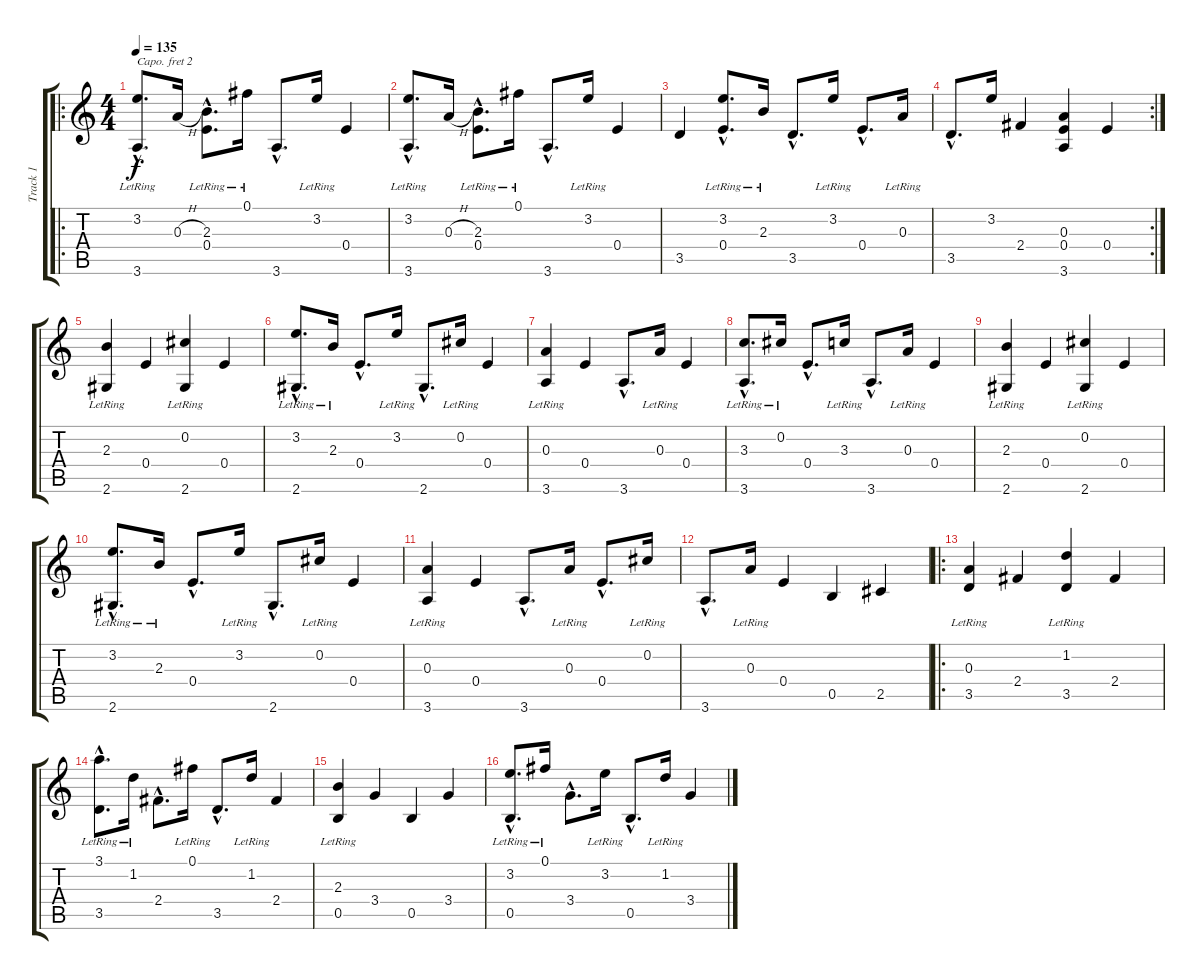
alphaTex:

\track ("Track 1" "Track 1") {instrument acousticguitarnylon}
\staff {score tabs}
\capo 2
\tuning (E4 B3 G3 D3 A2 E2) {hide}
\ro
\ts (4 4)
\tempo 135
\clef g2
\ks c
(3.2{hac lr} 3.6{hac}).8{d dy f} 0.3{h}.16 (2.3{hac lr} 0.4{hac}).8{d} 0.1{lr}.16 3.6{hac}.8{d} 3.2{lr}.16 0.4.4 |
(3.2{hac lr} 3.6{hac}).8{d} 0.3{h}.16 (2.3{hac lr} 0.4{hac}).8{d} 0.1{lr}.16 3.6{hac}.8{d} 3.2{lr}.16 0.4.4 |
3.5.4 (3.2{hac lr} 0.4{hac}).8{d} 2.3{lr}.16 3.5{hac}.8{d} 3.2{lr}.16 0.4{hac}.8{d} 0.3{lr}.16 |
\rc 2
3.5{hac}.8{d} 3.2.16 2.4.4 (0.3 0.4 3.6).4 0.4.4 |
(2.3{lr} 2.6).4 0.4.4 (0.2{lr} 2.6).4 0.4.4 |
(3.2{hac lr} 2.6{hac}).8{d} 2.3{lr}.16 0.4{hac}.8{d} 3.2{lr}.16 2.6{hac}.8{d} 0.2{lr}.16 0.4.4 |
(0.3{lr} 3.6).4 0.4.4 3.6{hac}.8{d} 0.3{lr}.16 0.4.4 |
(3.3{hac lr} 3.6{hac}).8{d} 0.2{lr}.16 0.4{hac}.8{d} 3.3{lr}.16 3.6{hac}.8{d} 0.3{lr}.16 0.4.4 |
(2.3{lr} 2.6).4 0.4.4 (0.2{lr} 2.6).4 0.4.4 |
(3.2{hac lr} 2.6{hac}).8{d} 2.3{lr}.16 0.4{hac}.8{d} 3.2{lr}.16 2.6{hac}.8{d} 0.2{lr}.16 0.4.4 |
(0.3{lr} 3.6).4 0.4.4 3.6{hac}.8{d} 0.3{lr}.16 0.4{hac}.8{d} 0.2{lr}.16 |
3.6{hac}.8{d} 0.3{lr}.16 0.4.4 0.5.4 2.5.4 |
\ro
(0.3{lr} 3.5).4 2.4.4 (1.2{lr} 3.5).4 2.4.4 |
(3.1{hac lr} 3.5{hac}).8{d} 1.2{lr}.16 2.4{hac}.8{d} 0.1{lr}.16 3.5{hac}.8{d} 1.2{lr}.16 2.4.4 |
(2.3{lr} 0.5).4 3.4.4 0.5.4 3.4.4 |
(3.2{hac lr} 0.5{hac}).8{d} 0.1{lr}.16 3.4{hac}.8{d} 3.2{lr}.16 0.5{hac}.8{d} 1.2{lr}.16 3.4.4
